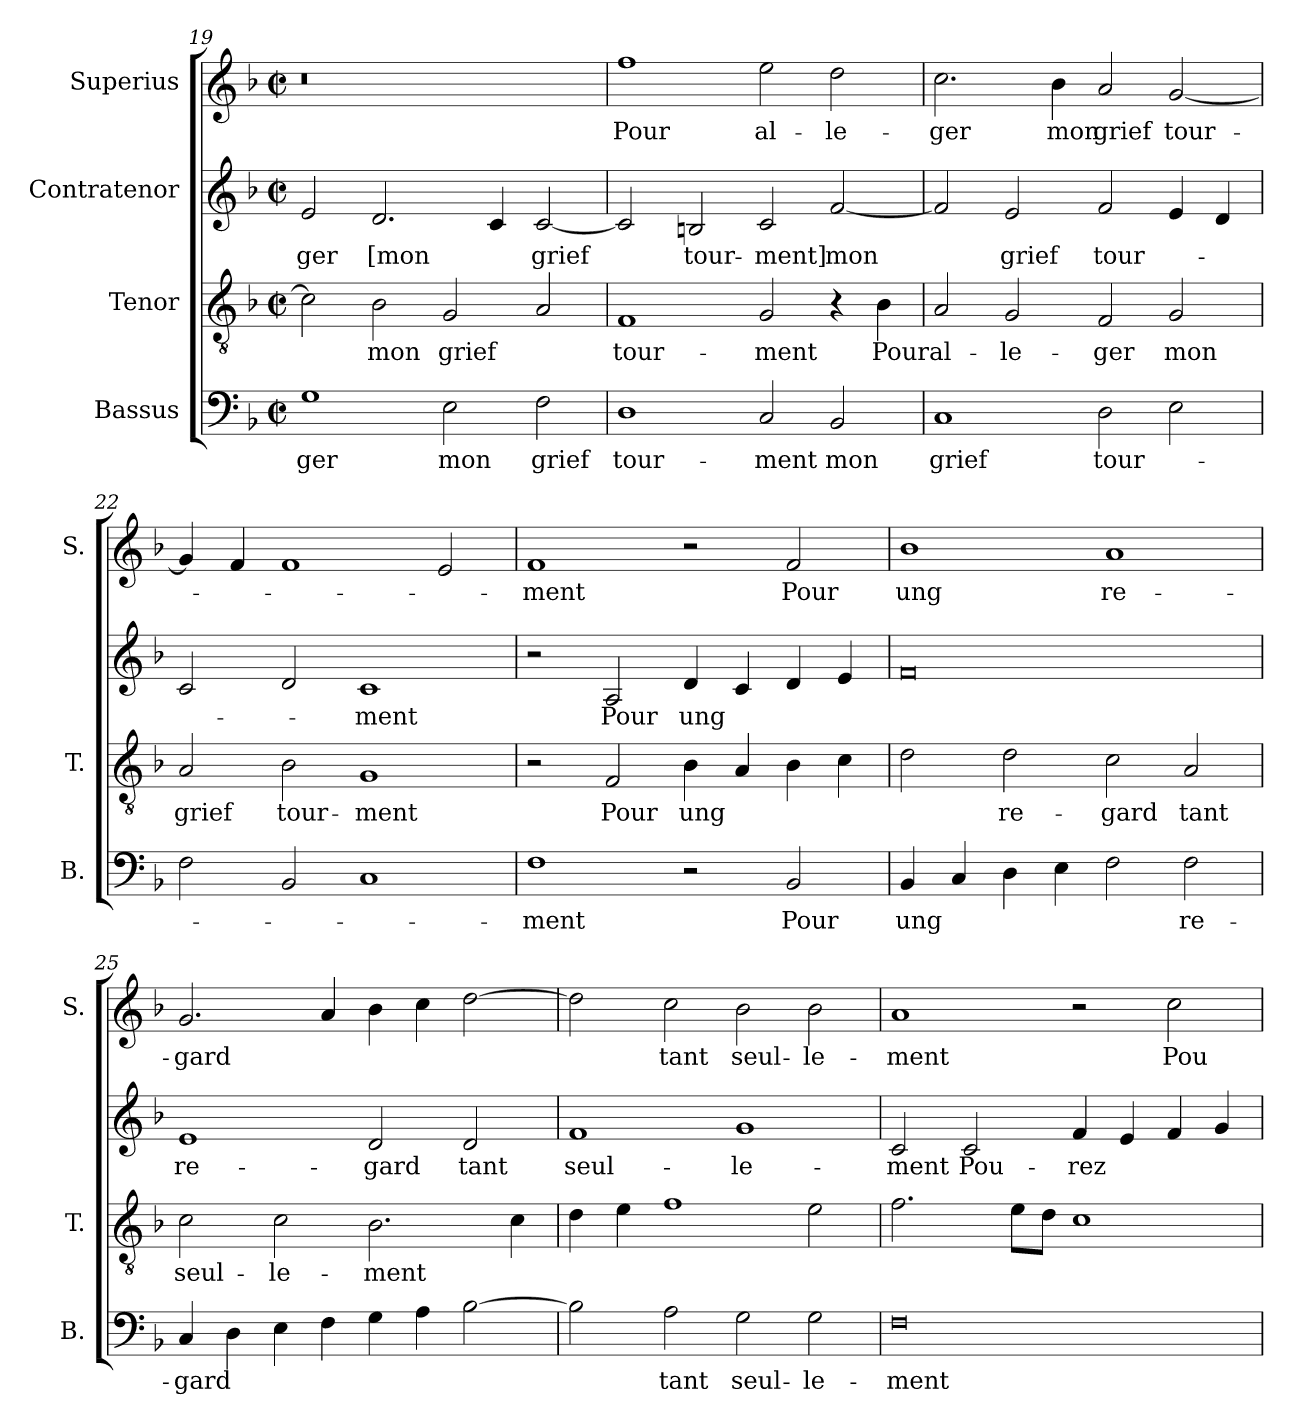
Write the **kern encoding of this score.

**kern	**text	**kern	**text	**kern	**text	**kern	**text
*part4	*part4	*part3	*part3	*part2	*part2	*part1	*part1
*staff4	*staff4	*staff3	*staff3	*staff2	*staff2	*staff1	*staff1
*I"Bassus	*	*I"Tenor	*	*I"Contratenor	*	*I"Superius	*
*I'B.	*	*I'T.	*	*	*	*I'S.	*
!!LO:LB:g=z
*clefF4	*	*clefGv2	*	*clefG2	*	*clefG2	*
*k[b-]	*	*k[b-]	*	*k[b-]	*	*k[b-]	*
*F:	*	*F:	*	*F:	*	*F:	*
*M2/2	*	*M2/2	*	*M2/2	*	*M2/2	*
*met(c|)	*	*met(c|)	*	*met(c|)	*	*met(c|)	*
=19	=19	=19	=19	=19	=19	=19	=19
!	!	!	!	!	!	!LO:N:vis=0	!
1G\	-ger	2c\]	.	2e/	-ger	1r	.
.	.	2B-\	mon	2.d/	[mon	.	.
2E\	mon	2G/	grief	.	.	1ryy	.
.	.	.	.	4c/	.	.	.
2F\	grief	2A/	.	[2c/	grief	.	.
=20	=20	=20	=20	=20	=20	=20	=20
1D\	tour-	1F/	tour-	2c/]	.	1ff\	Pour
.	.	.	.	2Bn/	tour-	.	.
2C/	-ment	2G/	-ment	2c/	-ment]	2ee\	al-
2BB-/	mon	4r	.	[2f/	mon	2dd\	-le-
.	.	4B-\	Pour	.	.	.	.
=21	=21	=21	=21	=21	=21	=21	=21
1C/	grief	2A/	al-	2f/]	.	2.cc\	-ger
.	.	2G/	-le-	2e/	grief	.	.
.	.	.	.	.	.	4b-\	mon
2D\	tour-	2F/	-ger	2f/	tour-	2a/	grief
2E\	.	2G/	mon	4e/	.	[2g/	tour-
.	.	.	.	4d/	.	.	.
=22	=22	=22	=22	=22	=22	=22	=22
2F\	.	2A/	grief	2c/	.	4g/]	.
.	.	.	.	.	.	4f/	.
2BB-/	.	2B-\	tour-	2d/	.	1f/	.
1C/	.	1G/	-ment	1c/	-ment	.	.
.	.	.	.	.	.	2e/	.
=23	=23	=23	=23	=23	=23	=23	=23
1F\	-ment	2r	.	2r	.	1f/	-ment
.	.	2F/	Pour	2A/	Pour	.	.
2r	.	4B-\	ung	4d/	ung	2r	.
.	.	4A/	.	4c/	.	.	.
2BB-/	Pour	4B-\	.	4d/	.	2f/	Pour
.	.	4c\	.	4e/	.	.	.
!!LO:LB:g=z
=24	=24	=24	=24	=24	=24	=24	=24
4BB-/	ung	2d\	.	0f/	.	1b-\	ung
4C/	.	.	.	.	.	.	.
4D\	.	2d\	re-	.	.	.	.
4E\	.	.	.	.	.	.	.
2F\	.	2c\	-gard	.	.	1a/	re-
2F\	re-	2A/	tant	.	.	.	.
=25	=25	=25	=25	=25	=25	=25	=25
4C/	-gard	2c\	seul-	1e/	re-	2.g/	-gard
4D\	.	.	.	.	.	.	.
4E\	.	2c\	-le-	.	.	.	.
4F\	.	.	.	.	.	4a/	.
4G\	.	2.B-\	-ment	2d/	-gard	4b-\	.
4A\	.	.	.	.	.	4cc\	.
[2B-\	.	.	.	2d/	tant	[2dd\	.
.	.	4c\	.	.	.	.	.
=26	=26	=26	=26	=26	=26	=26	=26
2B-\]	.	4d\	.	1f/	seul-	2dd\]	.
.	.	4e\	.	.	.	.	.
2A\	tant	1f\	.	.	.	2cc\	tant
2G\	seul-	.	.	1g/	-le-	2b-\	seul-
2G\	-le-	2e\	.	.	.	2b-\	-le-
=27	=27	=27	=27	=27	=27	=27	=27
0F\	-ment	2.f\	.	2c/	-ment	1a/	-ment
.	.	.	.	2c/	Pou-	.	.
.	.	8e\L	.	.	.	.	.
.	.	8d\J	.	.	.	.	.
.	.	1c\	.	4f/	-rez	2r	.
.	.	.	.	4e/	.	.	.
.	.	.	.	4f/	.	2cc\	Pou-
.	.	.	.	4g/	.	.	.
=	=	=	=	=	=	=	=
*-	*-	*-	*-	*-	*-	*-	*-
